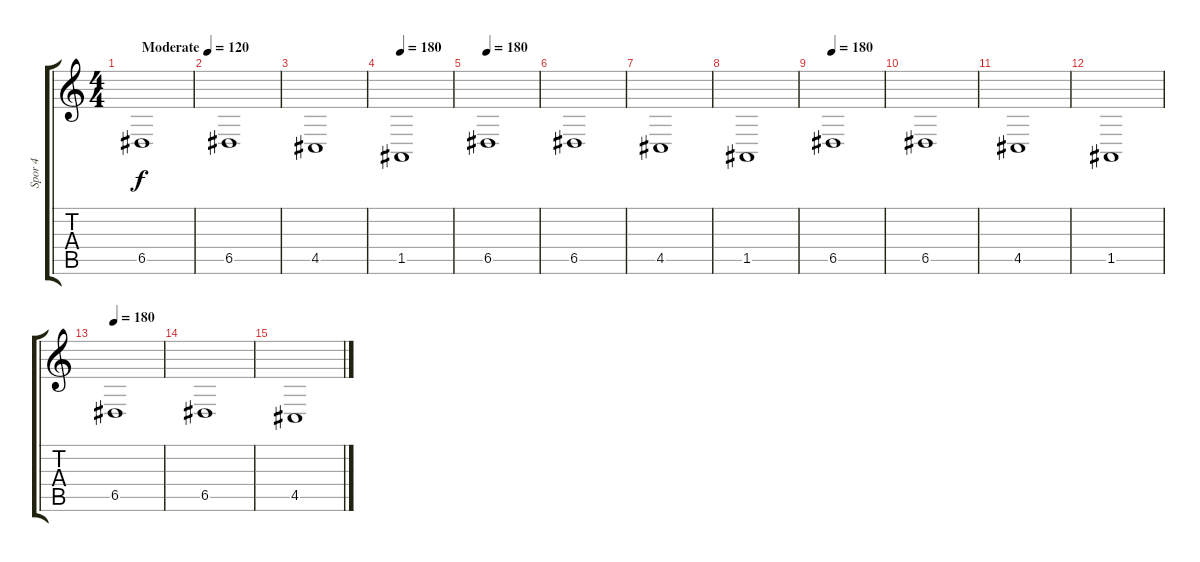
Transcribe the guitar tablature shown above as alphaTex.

\track ("Spor 4" "Spor 4") {instrument violin}
\staff {score tabs}
\tuning (E4 B3 G3 D3 A2 E2) {hide}
\ts (4 4)
\tempo (120 "Moderate")
\tempo 180
\tempo (120 "Moderate")
\clef g2
\ks c
6.5.1{dy f instrument violin} |
6.5.1 |
4.5.1 |
\tempo 180
1.5.1 |
\tempo 180
6.5.1 |
6.5.1 |
4.5.1 |
1.5.1 |
\tempo 180
6.5.1 |
6.5.1 |
4.5.1 |
1.5.1 |
\tempo 180
6.5.1 |
6.5.1 |
4.5.1
